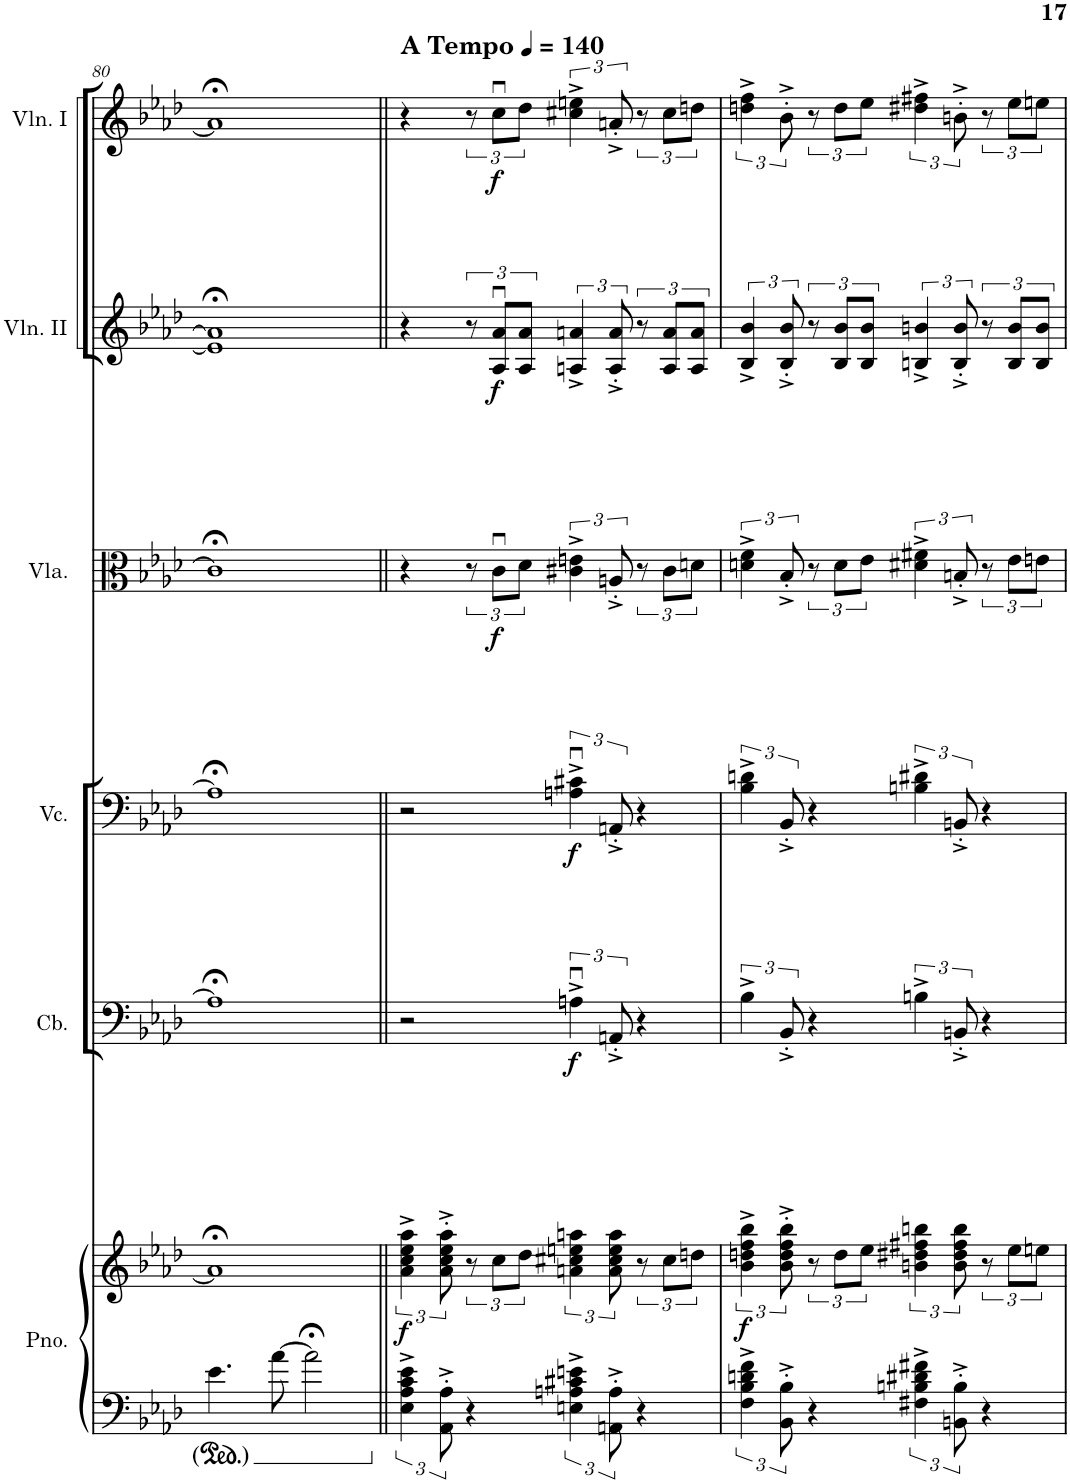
**kern	**kern	**dynam	**kern	**dynam	**kern	**dynam	**kern	**dynam	**kern	**dynam	**kern	**dynam	**kern
*part7	*part7	*part7	*part6	*part6	*part5	*part5	*part4	*part4	*part3	*part3	*part2	*part2	*part1
*staff8	*staff7	*staff7/8	*staff6	*staff6	*staff5	*staff5	*staff4	*staff4	*staff3	*staff3	*staff2	*staff2	*staff1
*I"Piano	*	*	*I"Contrabass	*	*I"Violoncello	*	*I"Viola	*	*I"Violin II	*	*I"Violin I	*	*I"Violin
*I'Pno.	*	*	*I'Cb.	*	*I'Vc.	*	*I'Vla.	*	*I'Vln. II	*	*I'Vln. I	*	*I'Vln.
!!LO:PB:g=z
*clefF4	*clefG2	*	*clefF4	*	*clefF4	*	*clefC3	*	*clefG2	*	*clefG2	*	*clefG2
*	*	*	*Trd7c12	*	*	*	*	*	*	*	*	*	*
*k[b-e-a-d-]	*k[b-e-a-d-]	*	*k[b-e-a-d-]	*	*k[b-e-a-d-]	*	*k[b-e-a-d-]	*	*k[b-e-a-d-]	*	*k[b-e-a-d-]	*	*k[b-e-a-d-]
*M4/4	*M4/4	*	*M4/4	*	*M4/4	*	*M4/4	*	*M4/4	*	*M4/4	*	*M4/4
=80	=80	=80	=80	=80	=80	=80	=80	=80	=80	=80	=80	=80	=80
4.e-\	1a-;<]	.	1A-;<]	.	1A-;<]	.	1c;<]	.	1e-];< 1a-];<	.	1a-;<]	.	1r
[8a-\	.	.	.	.	.	.	.	.	.	.	.	.	.
2a-;<\]	.	.	.	.	.	.	.	.	.	.	.	.	.
=81||	=81||	=81||	=81||	=81||	=81||	=81||	=81||	=81||	=81||	=81||	=81||	=81||	=81||
*	*	*	*	*	*	*	*	*	*	*	*	*	*MM140
!	!	!	!	!	!	!	!	!	!	!	!	!	!LO:TX:a:B:t=A Tempo
!	!	!LO:DY:b	!	!	!	!	!	!	!	!	!	!	!
6E-\^ 6A-\^ 6c\^ 6e-\^	6a-\^ 6cc\^ 6ee-\^ 6aa-\^	f	2r	.	2r	.	4r	.	4r	.	4r	.	1r
12AA-\'^ 12A-\'^	12a-\'^ 12cc\'^ 12ee-\'^ 12aa-\'^	.	.	.	.	.	.	.	.	.	.	.	.
4r	12r	.	.	.	.	.	12r	.	12r	.	12r	.	.
!	!	!	!	!	!	!	!	!LO:DY:b	!	!LO:DY:b	!	!LO:DY:b	!
.	12cc\L	.	.	.	.	.	12cu\L	f	12A-/u 12a-/uL	f	12ccu\L	f	.
.	12dd-\J	.	.	.	.	.	12d-\J	.	12A-/ 12a-/J	.	12dd-\J	.	.
!	!	!	!	!LO:DY:b	!	!LO:DY:b	!	!	!	!	!	!	!
6En\^ 6An\^ 6c#X\^ 6en\^	6an\ 6cc#X\ 6een\ 6aan\	.	6Anu^\	f	6An\u^ 6c#X\u^	f	6c#X\^ 6en\^	.	6An/^ 6an/^	.	6cc#X\^ 6een\^	.	.
12AAn\'^ 12A\'^	12a\ 12cc#\ 12ee\ 12aa\	.	12AAn'^/	.	12AAn'^/	.	12An'^/	.	12A/'^ 12a/'^	.	12an'^/	.	.
4r	12r	.	4r	.	4r	.	12r	.	12r	.	12r	.	.
.	12cc#\L	.	.	.	.	.	12c#\L	.	12A/ 12a/L	.	12cc#\L	.	.
.	12ddn\J	.	.	.	.	.	12dn\J	.	12A/ 12a/J	.	12ddn\J	.	.
=82	=82	=82	=82	=82	=82	=82	=82	=82	=82	=82	=82	=82	=82
!	!	!LO:DY:b	!	!	!	!	!	!	!	!	!	!	!
6F\^ 6B-\^ 6dn\^ 6f\^	6b-\^ 6ddn\^ 6ff\^ 6bb-\^	f	6B-^\	.	6B-\^ 6dn\^	.	6dn\^ 6f\^	.	6B-/^ 6b-/^	.	6ddn\^ 6ff\^	.	1r
12BB-\'^ 12B-\'^	12b-\'^ 12dd\'^ 12ff\'^ 12bb-\'^	.	12BB-'^/	.	12BB-'^/	.	12B-'^/	.	12B-/'^ 12b-/'^	.	12b-'^\	.	.
4r	12r	.	4r	.	4r	.	12r	.	12r	.	12r	.	.
.	12dd\L	.	.	.	.	.	12d\L	.	12B-/ 12b-/L	.	12dd\L	.	.
.	12ee-\J	.	.	.	.	.	12e-\J	.	12B-/ 12b-/J	.	12ee-\J	.	.
6F#X\^ 6Bn\^ 6d#X\^ 6f#X\^	6bn\ 6dd#X\ 6ff#X\ 6bbn\	.	6Bn^\	.	6Bn\^ 6d#X\^	.	6d#X\^ 6f#X\^	.	6Bn/^ 6bn/^	.	6dd#X\^ 6ff#X\^	.	.
12BBn\'^ 12B\'^	12b\ 12dd#\ 12ff#\ 12bb\	.	12BBn'^/	.	12BBn'^/	.	12Bn'^/	.	12B/'^ 12b/'^	.	12bn'^\	.	.
4r	12r	.	4r	.	4r	.	12r	.	12r	.	12r	.	.
.	12ee-\L	.	.	.	.	.	12e-\L	.	12B/ 12b/L	.	12ee-\L	.	.
.	12een\J	.	.	.	.	.	12en\J	.	12B/ 12b/J	.	12een\J	.	.
=	=	=	=	=	=	=	=	=	=	=	=	=	=
*-	*-	*-	*-	*-	*-	*-	*-	*-	*-	*-	*-	*-	*-
